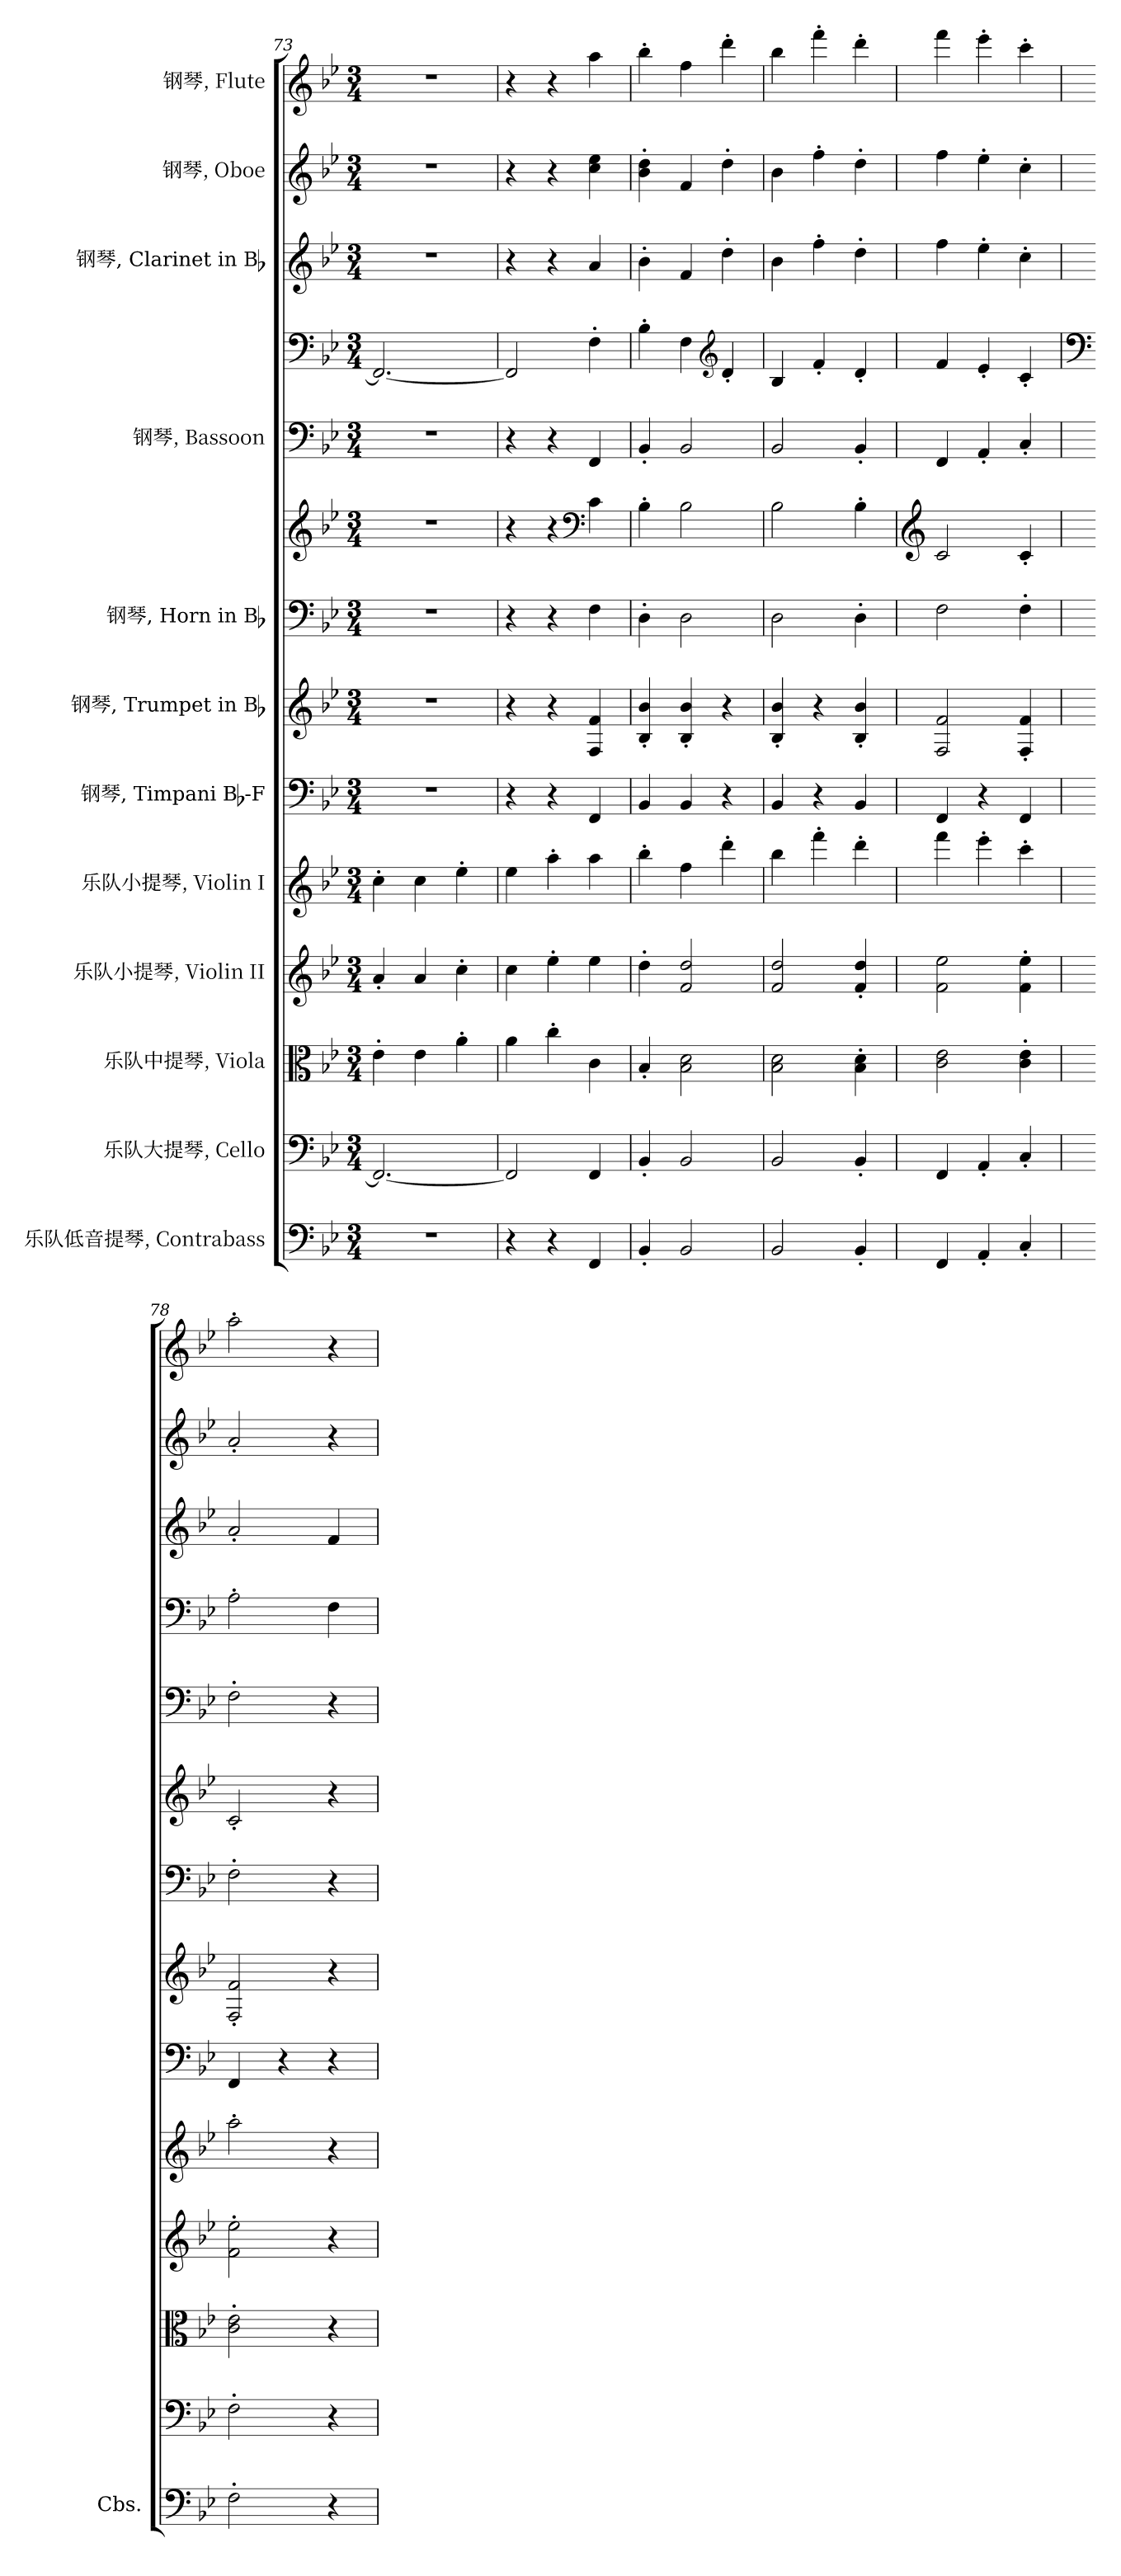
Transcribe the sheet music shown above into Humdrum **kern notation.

**kern	**kern	**kern	**kern	**kern	**kern	**kern	**kern	**kern	**kern	**kern	**kern	**kern	**kern
*part12	*part11	*part10	*part9	*part8	*part7	*part6	*part5	*part5	*part4	*part4	*part3	*part2	*part1
*staff14	*staff13	*staff12	*staff11	*staff10	*staff9	*staff8	*staff7	*staff6	*staff5	*staff4	*staff3	*staff2	*staff1
*I"乐队低音提琴, Contrabass	*I"乐队大提琴, Cello	*I"乐队中提琴, Viola	*I"乐队小提琴, Violin II	*I"乐队小提琴, Violin I	*I"钢琴, Timpani Bb-F	*I"钢琴, Trumpet in Bb	*I"钢琴, Horn in Bb	*	*I"钢琴, Bassoon	*	*I"钢琴, Clarinet in Bb	*I"钢琴, Oboe	*I"钢琴, Flute
*I'Cbs.	*	*	*	*	*	*	*	*	*	*	*	*	*
*clefF4	*clefF4	*clefC3	*clefG2	*clefG2	*clefF4	*clefG2	*clefF4	*clefG2	*clefF4	*clefF4	*clefG2	*clefG2	*clefG2
*ITrd7c12	*	*	*	*	*	*	*	*	*	*	*	*	*
*k[b-e-]	*k[b-e-]	*k[b-e-]	*k[b-e-]	*k[b-e-]	*k[b-e-]	*k[b-e-]	*k[b-e-]	*k[b-e-]	*k[b-e-]	*k[b-e-]	*k[b-e-]	*k[b-e-]	*k[b-e-]
*M3/4	*M3/4	*M3/4	*M3/4	*M3/4	*M3/4	*M3/4	*M3/4	*M3/4	*M3/4	*M3/4	*M3/4	*M3/4	*M3/4
=73	=73	=73	=73	=73	=73	=73	=73	=73	=73	=73	=73	=73	=73
2.r	2.FF/_	4e-'\	4a'/	4cc'\	2.r	2.r	2.r	2.r	2.r	2.FF/_	2.r	2.r	2.r
.	.	4e-\	4a/	4cc\	.	.	.	.	.	.	.	.	.
.	.	4a'\	4cc'\	4ee-'\	.	.	.	.	.	.	.	.	.
=74	=74	=74	=74	=74	=74	=74	=74	=74	=74	=74	=74	=74	=74
4r	2FF/]	4a\	4cc\	4ee-\	4r	4r	4r	4r	4r	2FF/]	4r	4r	4r
4r	.	4cc'\	4ee-'\	4aa'\	4r	4r	4r	4r	4r	.	4r	4r	4r
*	*	*	*	*	*	*	*	*clefF4	*	*	*	*	*
4FFF/	4FF/	4c\	4ee-\	4aa\	4FF/	4F/ 4f/	4F\	4c\	4FF/	4F'\	4a/	4cc\ 4ee-\	4aa\
=75	=75	=75	=75	=75	=75	=75	=75	=75	=75	=75	=75	=75	=75
4BBB-'/	4BB-'/	4B-'/	4dd'\	4bb-'\	4BB-/	4B-/' 4b-/'	4D'\	4B-'\	4BB-'/	4B-'\	4b-'\	4b-\' 4dd\'	4bb-'\
2BBB-/	2BB-/	2B-\ 2d\	2f/ 2dd/	4ff\	4BB-/	4B-/' 4b-/'	2D\	2B-\	2BB-/	4F\	4f/	4f/	4ff\
*	*	*	*	*	*	*	*	*	*	*clefG2	*	*	*
.	.	.	.	4ddd'\	4r	4r	.	.	.	4d'/	4dd'\	4dd'\	4ddd'\
=76	=76	=76	=76	=76	=76	=76	=76	=76	=76	=76	=76	=76	=76
2BBB-/	2BB-/	2B-\ 2d\	2f/ 2dd/	4bb-\	4BB-/	4B-/' 4b-/'	2D\	2B-\	2BB-/	4B-/	4b-\	4b-\	4bb-\
.	.	.	.	4fff'\	4r	4r	.	.	.	4f'/	4ff'\	4ff'\	4fff'\
4BBB-'/	4BB-'/	4B-\' 4d\'	4f/' 4dd/'	4ddd'\	4BB-/	4B-/' 4b-/'	4D'\	4B-'\	4BB-'/	4d'/	4dd'\	4dd'\	4ddd'\
=77	=77	=77	=77	=77	=77	=77	=77	=77	=77	=77	=77	=77	=77
*	*	*	*	*	*	*	*	*clefG2	*	*	*	*	*
4FFF/	4FF/	2c\ 2e-\	2f\ 2ee-\	4fff\	4FF/	2F/ 2f/	2F\	2c/	4FF/	4f/	4ff\	4ff\	4fff\
4AAA'/	4AA'/	.	.	4eee-'\	4r	.	.	.	4AA'/	4e-'/	4ee-'\	4ee-'\	4eee-'\
4CC'/	4C'/	4c\' 4e-\'	4f\' 4ee-\'	4ccc'\	4FF/	4F/' 4f/'	4F'\	4c'/	4C'/	4c'/	4cc'\	4cc'\	4ccc'\
=78	=78	=78	=78	=78	=78	=78	=78	=78	=78	=78	=78	=78	=78
*	*	*	*	*	*	*	*	*	*	*clefF4	*	*	*
2FF'\	2F'\	2c\' 2e-\'	2f\' 2ee-\'	2aa'\	4FF/	2F/' 2f/'	2F'\	2c'/	2F'\	2A'\	2a'/	2a'/	2aa'\
.	.	.	.	.	4r	.	.	.	.	.	.	.	.
*	*	*	*	*	*	*	*	*	*	*	*	*	*MM300
4r	4r	4r	4r	4r	4r	4r	4r	4r	4r	4F\	4f/	4r	4r
=	=	=	=	=	=	=	=	=	=	=	=	=	=
*-	*-	*-	*-	*-	*-	*-	*-	*-	*-	*-	*-	*-	*-
